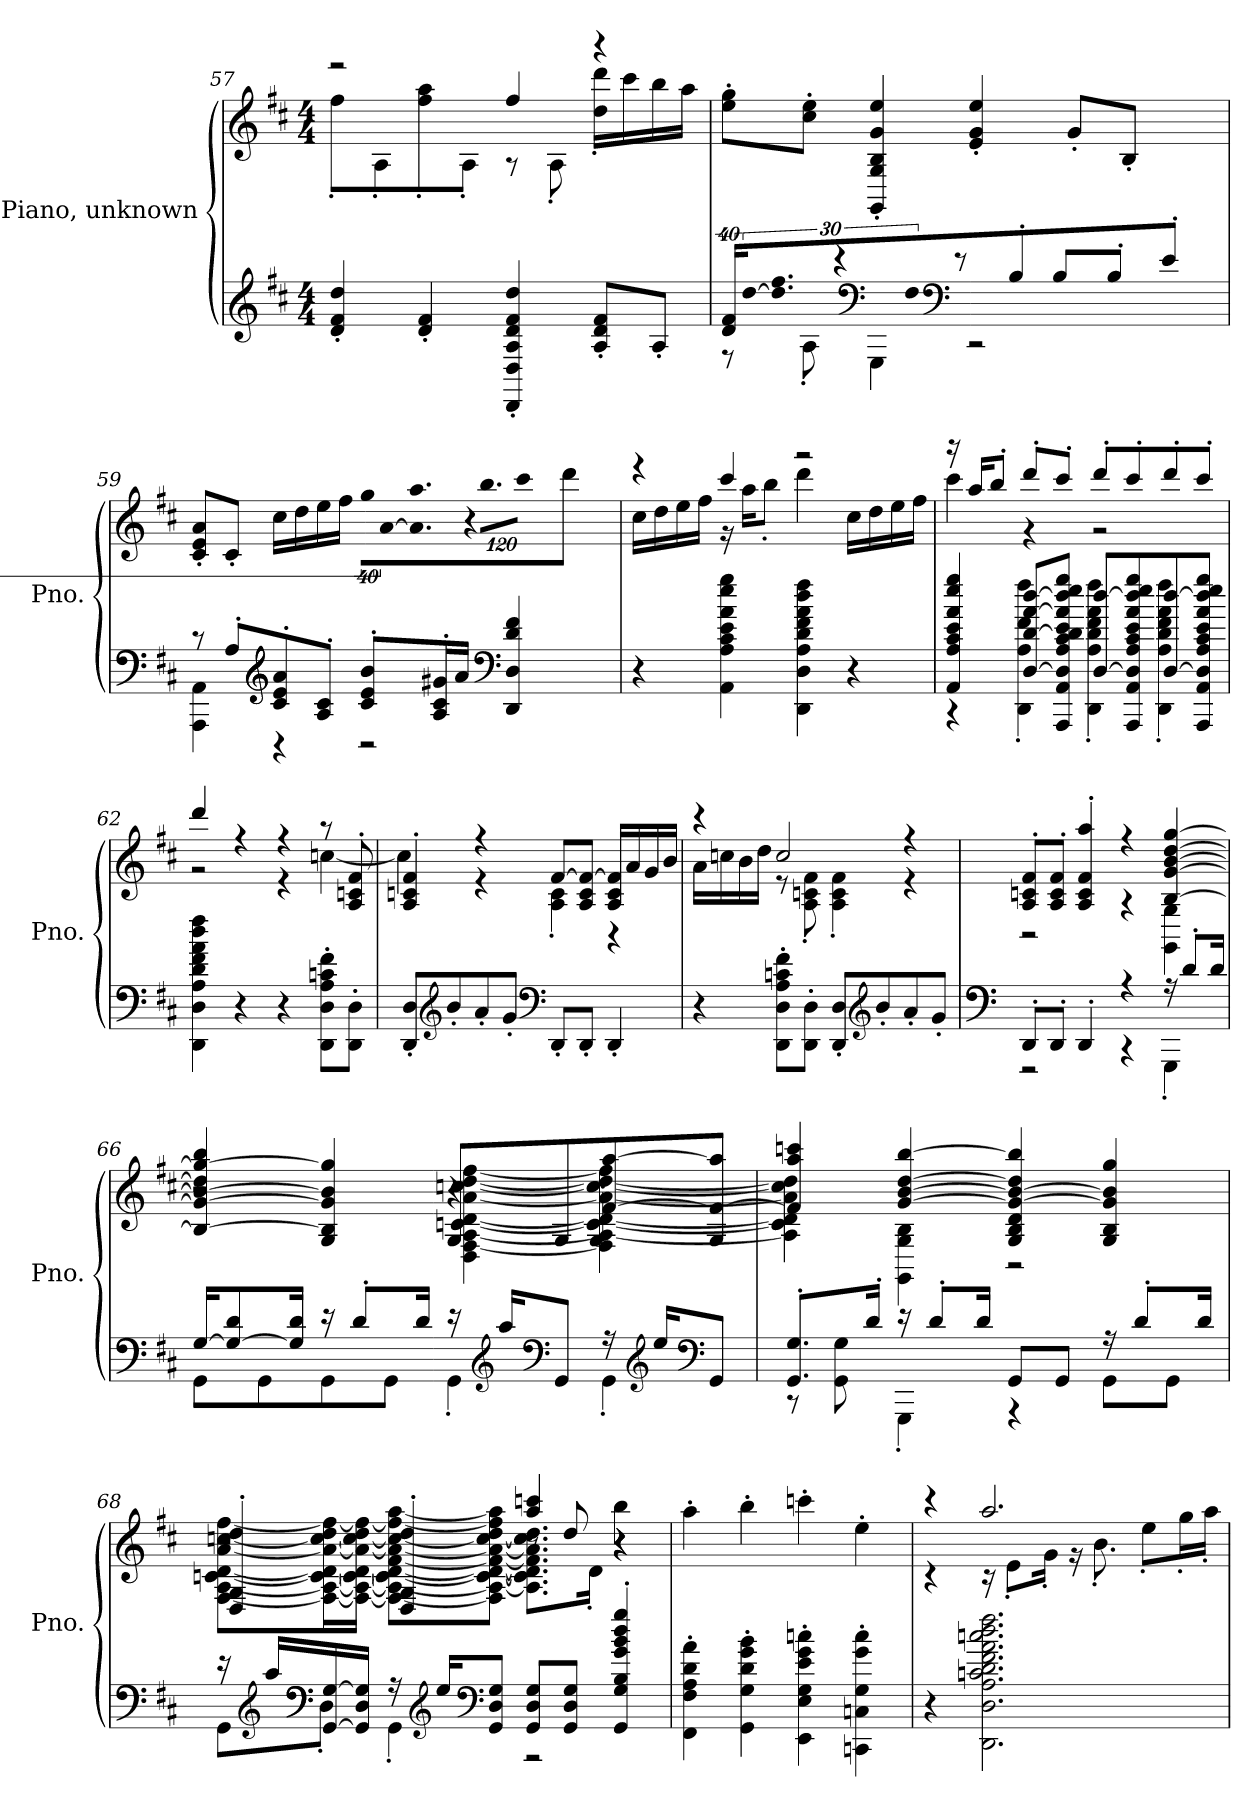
**kern	**kern
*part1	*part1
*staff2	*staff1
*I"Piano, unknown	*
*I'Pno.	*
!!LO:LB:g=z
*clefG2	*clefG2
*k[f#c#]	*k[f#c#]
*M4/4	*M4/4
=57	=57
*	*^
4d/' 4f#/' 4dd/'	2r	8ff#'\L
.	.	8A'\
4d/' 4f#/'	.	8ff#\' 8aa\'
.	.	8A'\J
4DD/' 4D/' 4A/' 4d/' 4f#/' 4dd/'	4ff#/	8r
.	.	8A'\
8A/' 8d/' 8f#/'L	4r	16dd\' 16ddd\'LL
.	.	16ccc#\
8A'/J	.	16bb\
.	.	16aa\JJ
=58	=58	=58
!LO:N:vis=32	!	!
*^	*v	*v
640%23d/ 640%23f#/LLL	8r	8ee\' 8gg\'L
!LO:N:vis=64	!	!
[960%17dd/K	.	.
!LO:N:vis=32.	!	!
1920%103dd/] 1920%103ff#/JJJ	.	.
!LO:N:vis=16	!	!
1920%137r	.	.
.	8A'\	8cc#\' 8ee\'J
!LO:N:vis=16	!	!
1920%137dd/	.	.
*clefF4	*	*
8r	4GGG\	4GG/' 4G/' 4B/' 4g/' 4ee/'
8B'/	.	.
8B/L	2r	4e/' 4g/' 4ee/'
8B'/J	.	.
4e'/	.	8g'/L
.	.	8B'/J
!!LO:LB:g=z
=59	=59	=59
8r	4AAA\ 4AA\	8c#/' 8e/' 8a/'L
8A'/L	.	8c#'/J
*clefG2	*	*
8c#/' 8e/' 8a/'	4r	16cc#\LL
.	.	16dd\
8A/' 8c#/'J	.	16ee\
.	.	16ff#\JJ
!	!	!LO:N:vis=32
8c#/' 8e/' 8b/'L	2r	640%23gg\LLL
!	!	!LO:N:vis=64
.	.	[960%17a\K
!	!	!LO:N:vis=32.
.	.	1920%103a\] 1920%103aa\JJJ
!	!	!LO:N:vis=64
.	.	960%17r
!	!	!LO:N:vis=32.
16A/' 16c#/' 16g#X/'L	.	1920%103bb\KLL
!	!	!LO:N:vis=16
.	.	1920%137ccc#\JJ
16a/JJ	.	.
*clefF4	*	*
4DD/ 4D/ 4d/ 4f#/	.	4ddd\
*v	*v	*
=60	=60
*	*^
4r	4r	16cc#\LL
.	.	16dd\
.	.	16ee\
.	.	16ff#\JJ
4AA\ 4A\ 4c#\ 4e\ 4a\ 4ee\ 4gg\	4ccc#/	16r
.	.	16aa\KL
.	.	8bb'\J
4DD\ 4D\ 4A\ 4d\ 4f#\ 4a\ 4dd\ 4ff#\	2r	4ddd\
4r	.	16cc#\LL
.	.	16dd\
.	.	16ee\
.	.	16ff#\JJ
!!LO:LB:g=z	!!
=61	=61	=61
*^	*	*
4AA/ 4A/ 4c#/ 4e/ 4a/ 4ee/ 4gg/	4r	16r	4ccc#\
.	.	16aa/KL	.
.	.	8bb'/J	.
[8D/ [8d/ [8a/ [8dd/L	4DD\' 4A\' 4f#\' 4ff#\'	8ddd'/L	4r
8AAA/ 8AA/ 8D/] 8A/ 8c#/ 8d/] 8e/ 8a/] 8dd/] 8ee/ 8gg/J	.	8ccc#'/J	.
[8D/ [8dd/L	4DD\' 4A\' 4d\' 4f#\' 4a\' 4ff#\'	8ddd'/L	2r
8AAA/ 8AA/ 8D/] 8A/ 8c#/ 8e/ 8a/ 8dd/] 8ee/ 8gg/	.	8ccc#'/	.
[8D/ [8dd/	4DD\' 4A\' 4d\' 4f#\' 4a\' 4ff#\'	8ddd'/	.
8AAA/ 8AA/ 8D/] 8A/ 8c#/ 8e/ 8a/ 8dd/] 8ee/ 8gg/J	.	8ccc#'/J	.
*v	*v	*	*
=62	=62	=62
4DD\ 4D\ 4A\ 4d\ 4f#\ 4a\ 4dd\ 4ff#\	4ddd/	2r
4r	4r	.
4r	4r	4r
8DD\' 8D\' 8A\' 8cn\' 8f#\'L	8r	[4ccn\
8DD\' 8D\'J	8A/' 8cn/' 8f#/'	.
=63	=63	=63
8DD/' 8D/'L	4A/' 4cn/' 4f#/'	4cc\]
*clefG2	*	*
8b'/	.	.
8a'/	4r	4r
8g'/J	.	.
*clefF4	*	*
8DD'/L	[8f#/L	4A\' 4c\'
8DD'/J	8A/ 8c/ 8f#/_J	.
4DD'/	16A/ 16c/ 16f#/]LL	4r
.	16a/	.
.	16g/	.
.	16b/JJ	.
!!LO:LB:g=z	!!
=64	=64	=64
4r	4r	16a\LL
.	.	16ccn\
.	.	16b\
.	.	16dd\JJ
8DD\' 8D\' 8A\' 8cn\' 8f#\'L	2cc/	8r
8DD\' 8D\'J	.	8A\' 8cn\' 8f#\'
8DD/' 8D/'L	.	4A\' 4c\' 4f#\'
*clefG2	*	*
8b'/	.	.
8a'/	4r	4r
8g'/J	.	.
=65	=65	=65
*clefF4	*	*
*^	*	*
8DD'/L	2r	8A/' 8cn/' 8f#/'L	2r
8DD'/J	.	8A/' 8c/' 8f#/'J	.
4DD'/	.	4A/' 4c/' 4f#/' 4aa/'	.
4r	4r	4r	4r
16r	4GGG'\	[4B/ [4g/ [4b/ [4dd/ [4gg/	4GG\ 4G\
8d'/L	.	.	.
16d/Jk	.	.	.
!!LO:PB:g=z
=66	=66	=66	=66
*	*	*	*^
[16G/KL	8GG\L	4B/_ 4g/_ 4b/_ 4dd/] 4gg/_ 4bb/	2r	2r
8G/_ 8d/	.	.	.	.
.	8GG\	.	.	.
16G/] 16d/Jk	.	.	.	.
16r	8GG\	4G/ 4B/] 4g/] 4b/] 4gg/]	.	.
8d'/L	.	.	.	.
.	8GG\J	.	.	.
16d/Jk	.	.	.	.
16r	4GG'\	8G/L	4D\ [4F#\ [4A\ [4cn\ [4d\ [4a\ [4ccn\ [4dd\ [4ff#\	4r
*clefG2	*	*	*	*
16aa/KL	.	.	.	.
*clefF4	*	*	*	*
8GG/J	.	8G/	.	.
16r	4GG'\	[8f#/ [8aa/	4F#\] 4A\_ 4c\_ 4d\_ 4a\_ 4cc\_ 4dd\_ 4ff#\]	4G'/
*clefG2	*	*	*	*
16ee/KL	.	.	.	.
*clefF4	*	*	*	*
8GG/J	.	8G/ 8f#/_ 8aa/]J	.	.
*	*	*	*v	*v
=67	=67	=67	=67
8.GG/' 8.G/'L	8r	4f#/] 4aa/ 4cccn/	4A\] 4c\] 4d\] 4a\] 4cc\] 4dd\]
.	8GG\ 8G\	.	.
16d'/Jk	.	.	.
16r	4GGG'\	[4g/ [4b/ [4dd/ [4bb/	4GG\ 4G\ 4B\
8d'/L	.	.	.
16d/Jk	.	.	.
8GG/L	4r	4G/ 4B/ 4d/ 4g/_ 4b/_ 4dd/] 4bb/]	2r
8GG/J	.	.	.
16r	8GG\L	4G/ 4B/ 4g/] 4b/] 4gg/	.
8d'/L	.	.	.
.	8GG\J	.	.
16d/Jk	.	.	.
!!LO:LB:g=z
=68	=68	=68	=68
*	*	*	*^
16r	8GG\L	2r	[8F#\ [8A\ [8cn\ [8d\ [8a\ [8ccn\ [8ff#\L	4D/' 4G/' 4dd/'
*clefG2	*	*	*	*
16aa/LL	.	.	.	.
*clefF4	*	*	*	*
[16GG/ [16G/	8D'\J	.	16F#\_ 16A\_ 16c\_ 16d\_ 16a\_ 16cc\_ 16dd\ 16ff#\_L	.
16GG/] 16D/ 16G/]JJ	.	.	16F#\_ 16A\_ 16c\_ 16d\_ 16a\_ 16cc\_ 16dd\ 16ff#\_JJ	.
16r	4GG'\	.	8F#\_ 8A\_ 8c\_ 8d\_ [8f#\ 8a\_ 8cc\_ 8ff#\_ [8aa\L	4D/' 4G/' 4dd/'
*clefG2	*	*	*	*
16ee/KL	.	.	.	.
*clefF4	*	*	*	*
8GG/ 8D/ 8G/J	.	.	8F#\] 8A\_ 8c\_ 8d\_ 8f#\_ 8a\_ 8cc\_ 8dd\ 8ff#\] 8aa\]J	.
8GG/ 8D/ 8G/L	2r	8r	8.A\] 8.c\] 8.d\] 8.f#\] 8.a\] 8.cc\] 8.dd\L	4aa/ 4cccn/
8GG/ 8D/ 8G/J	.	8dd/	.	.
.	.	.	16d'\Jk	.
4GG/' 4G/' 4B/' 4g/' 4b/' 4dd/' 4gg/'	.	4r	4bb\	4r
*v	*v	*	*	*
*	*v	*v	*v
=69	=69
4FF#\' 4F#\' 4A\' 4d\' 4a\'	4aa'\
4GG\' 4G\' 4d\' 4g\' 4b\'	4bb'\
4EE\' 4E\' 4G\' 4e\' 4g\' 4ccn\'	4cccn'\
4CCn\' 4Cn\' 4G\' 4g\' 4cc\'	4ee'\
=70	=70
*	*^
4r	4r	4r
2.DD\ 2.D\ 2.A\ 2.cn\ 2.d\ 2.f#\ 2.a\ 2.ccn\ 2.dd\ 2.ff#\	2.aa/	16r
.	.	8e'\L
.	.	16g'\Jk
.	.	16r
.	.	8.b'\
.	.	8ee'\L
.	.	16gg'\L
.	.	16aa'\JJ
*	*v	*v
=	=
*-	*-
